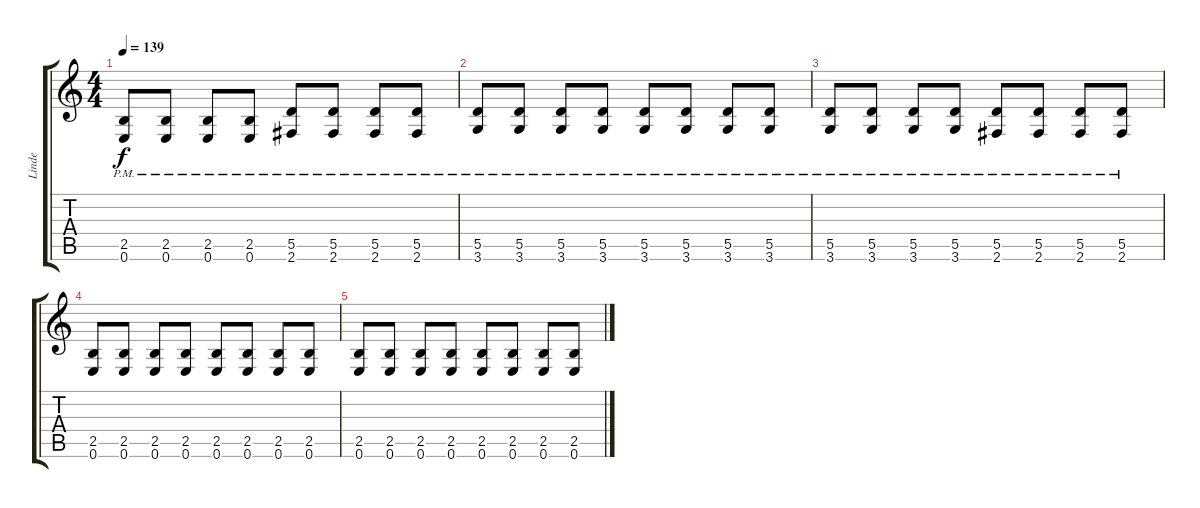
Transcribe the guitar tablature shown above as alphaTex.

\track ("Linde" "Linde") {instrument distortionguitar}
\staff {score tabs}
\tuning (E4 B3 G3 D3 A2 E2) {hide}
\ts (4 4)
\tempo 139
\clef g2
\ks c
(2.5{pm} 0.6).8{dy f} (2.5{pm} 0.6).8 (2.5{pm} 0.6).8 (2.5{pm} 0.6).8 (5.5{pm} 2.6).8 (5.5{pm} 2.6).8 (5.5{pm} 2.6).8 (5.5{pm} 2.6).8 |
(5.5{pm} 3.6).8 (5.5{pm} 3.6).8 (5.5{pm} 3.6).8 (5.5{pm} 3.6).8 (5.5{pm} 3.6).8 (5.5{pm} 3.6).8 (5.5{pm} 3.6).8 (5.5{pm} 3.6).8 |
(5.5{pm} 3.6).8 (5.5{pm} 3.6).8 (5.5{pm} 3.6).8 (5.5{pm} 3.6).8 (5.5{pm} 2.6).8 (5.5{pm} 2.6).8 (5.5{pm} 2.6).8 (5.5{pm} 2.6).8 |
(2.5 0.6).8 (2.5 0.6).8 (2.5 0.6).8 (2.5 0.6).8 (2.5 0.6).8 (2.5 0.6).8 (2.5 0.6).8 (2.5 0.6).8 |
(2.5 0.6).8 (2.5 0.6).8 (2.5 0.6).8 (2.5 0.6).8 (2.5 0.6).8 (2.5 0.6).8 (2.5 0.6).8 (2.5 0.6).8
